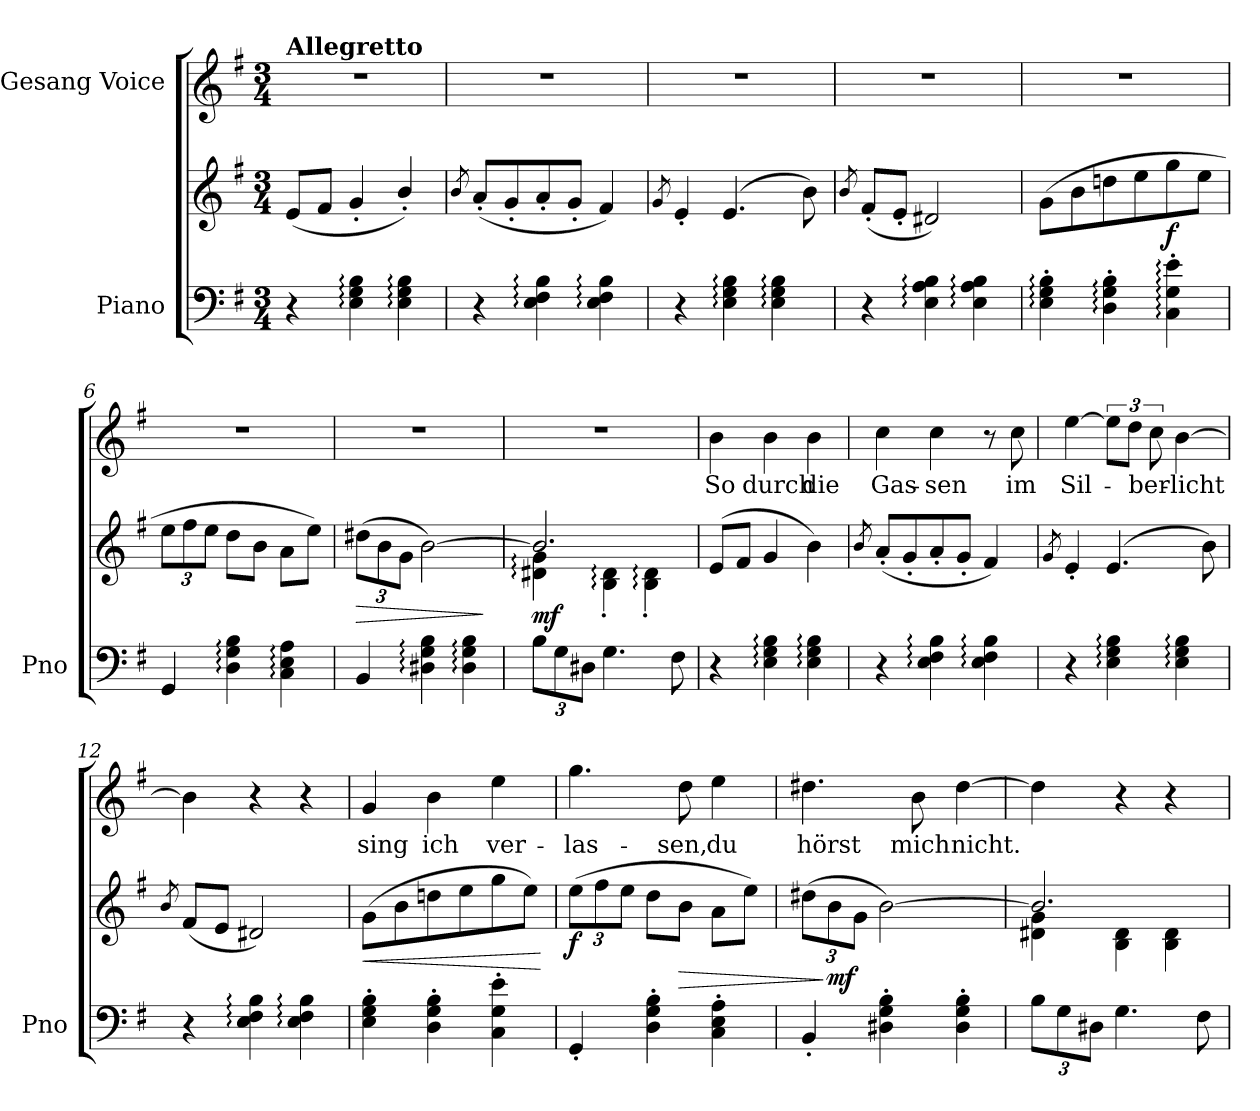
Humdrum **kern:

**kern	**kern	**dynam	**kern	**text
*part2	*part2	*part2	*part1	*part1
*staff3	*staff2	*staff2/3	*staff1	*staff1
*I"Piano	*	*	*I"Gesang Voice	*
*I'Pno	*	*	*	*
*clefF4	*clefG2	*	*clefG2	*
*k[f#]	*k[f#]	*	*k[f#]	*
*M3/4	*M3/4	*	*M3/4	*
=1	=1	=1	=1	=1
!	!	!	!LO:TX:a:B:t=Allegretto	!
4r	(<8e/L	.	2.r	.
.	8f#/J	.	.	.
4E\: 4G\: 4B\:	4g'/	.	.	.
4E\: 4G\: 4B\:	4b'/)	.	.	.
=2	=2	=2	=2	=2
.	8qb/	.	.	.
4r	(<8a'/L	.	2.r	.
.	8g'/	.	.	.
4E\: 4F#\: 4B\:	8a'/	.	.	.
.	8g'/J	.	.	.
4E\: 4F#\: 4B\:	4f#/)	.	.	.
=3	=3	=3	=3	=3
.	8qg/	.	.	.
4r	4e'/	.	2.r	.
4E\: 4G\: 4B\:	(>4.e/	.	.	.
4E\: 4G\: 4B\:	.	.	.	.
.	8b\)	.	.	.
=4	=4	=4	=4	=4
.	8qb/	.	.	.
4r	(<8f#'/L	.	2.r	.
.	8e'/J	.	.	.
4E\: 4A\: 4B\:	2d#X/)	.	.	.
4E\: 4A\: 4B\:	.	.	.	.
=5	=5	=5	=5	=5
4E\:' 4G\:' 4B\:'	(>8g\L	.	2.r	.
.	8b\	.	.	.
4D\:' 4G\:' 4B\:'	8ddn\	.	.	.
.	8ee\	.	.	.
!	!	!LO:DY:b	!	!
4C\:' 4G\:' 4e\:'	8gg\	f	.	.
.	8ee\J	.	.	.
=6	=6	=6	=6	=6
*	*Xbrackettup	*	*	*
4GG/	12ee\L	.	2.r	.
.	12ff#\	.	.	.
.	12ee\J	.	.	.
4D\: 4G\: 4B\:	8dd\L	.	.	.
.	8b\J	.	.	.
4C\: 4E\: 4A\:	8a\L	.	.	.
.	8ee\J)	.	.	.
!!LO:LB:g=z
=7	=7	=7	=7	=7
!	!	!LO:HP:b	!	!
4BB/	(>12dd#X\L	>	2.r	.
.	12b\	.	.	.
.	12g\J	.	.	.
4D#X\: 4G\: 4B\:	[2b\)	.	.	.
4D#\: 4G\: 4B\:	.	.	.	.
.	.	]	.	.
=8	=8	=8	=8	=8
*Xbrackettup	*	*	*	*
*	*^	*	*	*
!	!	!	!LO:DY:b	!	!
12B\L	2.b/]	4d#X\: 4g\:	mf	2.r	.
12G\	.	.	.	.	.
12D#X\J	.	.	.	.	.
4.G\	.	4B\:' 4d#\:'	.	.	.
.	.	4B\:' 4d#\:'	.	.	.
8F#\	.	.	.	.	.
*	*v	*v	*	*	*
=9	=9	=9	=9	=9
!	!	!	!	!LO:LY:b
4r	(>8e/L	.	4b\	So
.	8f#/J	.	.	.
!	!	!	!	!LO:LY:b
4E\: 4G\: 4B\:	4g/	.	4b\	durch
!	!	!	!	!LO:LY:b
4E\: 4G\: 4B\:	4b\)	.	4b\	die
=10	=10	=10	=10	=10
.	8qb/	.	.	.
!	!	!	!	!LO:LY:b
4r	(<8a'/L	.	4cc\	Gas-
.	8g'/	.	.	.
!	!	!	!	!LO:LY:b
4E\: 4F#\: 4B\:	8a'/	.	4cc\	-sen
.	8g'/J	.	.	.
4E\: 4F#\: 4B\:	4f#/)	.	8r	.
!	!	!	!	!LO:LY:b
.	.	.	8cc\	im
=11	=11	=11	=11	=11
.	8qg/	.	.	.
!	!	!	!	!LO:LY:b
4r	4e'/	.	[4ee\	Sil-
4E\: 4G\: 4B\:	(>4.e/	.	12ee\L]	.
.	.	.	12dd\J	.
!	!	!	!	!LO:LY:b
.	.	.	12cc\	-ber-
!	!	!	!	!LO:LY:b
4E\: 4G\: 4B\:	.	.	[4b\	-licht
.	8b\)	.	.	.
=12	=12	=12	=12	=12
.	8qb/	.	.	.
4r	(<8f#/L	.	4b\]	.
.	8e/J	.	.	.
4E\: 4F#\: 4B\:	2d#X/)	.	4r	.
4E\: 4F#\: 4B\:	.	.	4r	.
!!LO:LB:g=z
=13	=13	=13	=13	=13
!	!	!LO:HP:b	!	!LO:LY:b
4E\' 4G\' 4B\'	(>8g\L	<	4g/	sing
.	8b\	.	.	.
!	!	!	!	!LO:LY:b
4D\' 4G\' 4B\'	8ddn\	.	4b\	ich
.	8ee\	.	.	.
!	!	!	!	!LO:LY:b
4C\' 4G\' 4e\'	8gg\	.	4ee\	ver-
.	8ee\J)	.	.	.
.	.	[	.	.
=14	=14	=14	=14	=14
!	!	!LO:DY:b	!	!LO:LY:b
4GG'/	(>12ee\L	f	4.gg\	-las-
.	12ff#\	.	.	.
.	12ee\J	.	.	.
4D\' 4G\' 4B\'	8dd\L	.	.	.
!	!	!LO:HP:b	!	!LO:LY:b
.	8b\J	>	8dd\	-sen,
!	!	!	!	!LO:LY:b
4C\' 4E\' 4A\'	8a\L	.	4ee\	du
.	8ee\J)	.	.	.
=15	=15	=15	=15	=15
!	!	!	!	!LO:LY:b
4BB'/	(>12dd#X\L	.	4.dd#X\	hörst
!	!	!LO:DY:n=1:b	!	!
.	12b\	] mf	.	.
.	12g\J	.	.	.
4D#X\' 4G\' 4B\'	[2b\)	.	.	.
!	!	!	!	!LO:LY:b
.	.	.	8b\	mich
!	!	!	!	!LO:LY:b
4D#\' 4G\' 4B\'	.	.	[4dd#\	nicht.
=16	=16	=16	=16	=16
*	*^	*	*	*
12B\L	2.b/]	4d#X\ 4g\	.	4dd#\]	.
12G\	.	.	.	.	.
12D#X\J	.	.	.	.	.
4.G\	.	4B\ 4d#\	.	4r	.
.	.	4B\ 4d#\	.	4r	.
8F#\	.	.	.	.	.
*	*v	*v	*	*	*
=	=	=	=	=
*-	*-	*-	*-	*-
